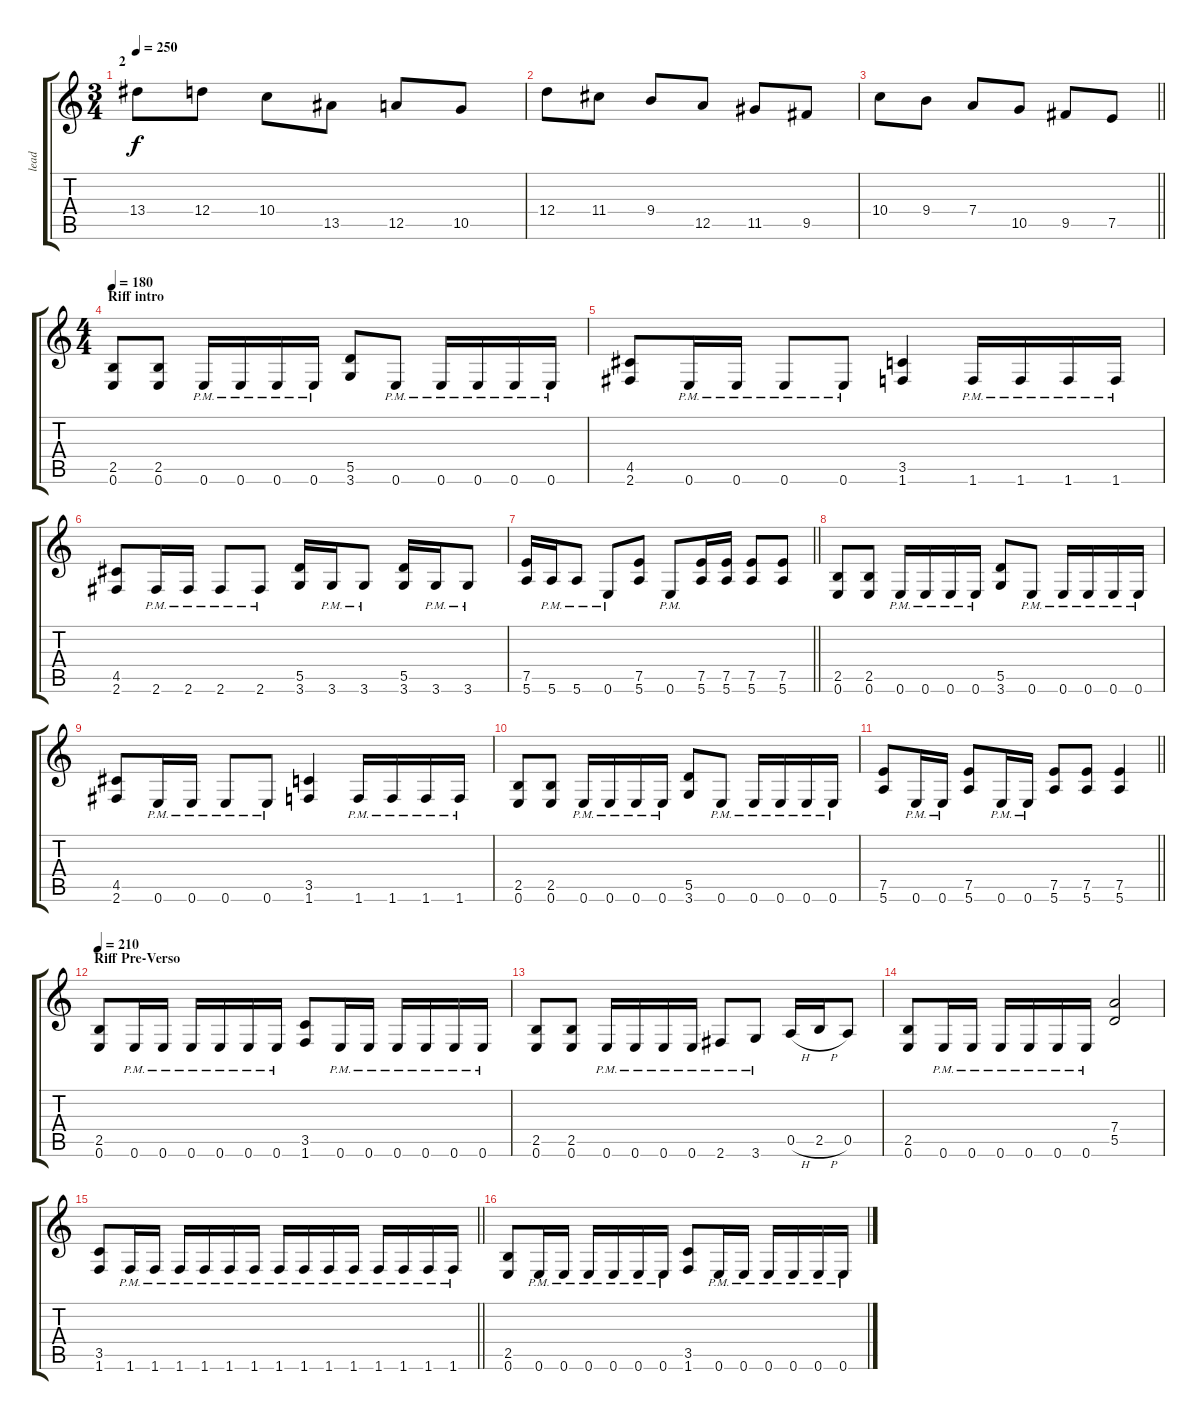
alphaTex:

\track ("lead" "lead") {instrument distortionguitar}
\staff {score tabs}
\tuning (E4 B3 G3 D3 A2 E2) {hide}
\ts (3 4)
\section ("" "2")
\tempo 250
\clef g2
\ks c
13.4.8{dy f} 12.4.8 10.4.8 13.5.8 12.5.8 10.5.8 |
12.4.8 11.4.8 9.4.8 12.5.8 11.5.8 9.5.8 |
\barLineRight lightlight
10.4.8 9.4.8 7.4.8 10.5.8 9.5.8 7.5.8 |
\ts (4 4)
\section ("" "Riff intro")
\tempo 180
(2.5 0.6).8 (2.5 0.6).8 0.6{pm}.16 0.6{pm}.16 0.6{pm}.16 0.6{pm}.16 (5.5 3.6).8 0.6{pm}.8 0.6{pm}.16 0.6{pm}.16 0.6{pm}.16 0.6{pm}.16 |
(4.5 2.6).8 0.6{pm}.16 0.6{pm}.16 0.6{pm}.8 0.6{pm}.8 (3.5 1.6).4 1.6{pm}.16 1.6{pm}.16 1.6{pm}.16 1.6{pm}.16 |
(4.5 2.6).8 2.6{pm}.16 2.6{pm}.16 2.6{pm}.8 2.6{pm}.8 (5.5 3.6).16 3.6{pm}.16 3.6{pm}.8 (5.5 3.6).16 3.6{pm}.16 3.6{pm}.8 |
\barLineRight lightlight
(7.5 5.6).16 5.6{pm}.16 5.6{pm}.8 0.6{pm}.8 (7.5 5.6).8 0.6{pm}.8 (7.5 5.6).16 (7.5 5.6).16 (7.5 5.6).8 (7.5 5.6).8 |
(2.5 0.6).8 (2.5 0.6).8 0.6{pm}.16 0.6{pm}.16 0.6{pm}.16 0.6{pm}.16 (5.5 3.6).8 0.6{pm}.8 0.6{pm}.16 0.6{pm}.16 0.6{pm}.16 0.6{pm}.16 |
(4.5 2.6).8 0.6{pm}.16 0.6{pm}.16 0.6{pm}.8 0.6{pm}.8 (3.5 1.6).4 1.6{pm}.16 1.6{pm}.16 1.6{pm}.16 1.6{pm}.16 |
(2.5 0.6).8 (2.5 0.6).8 0.6{pm}.16 0.6{pm}.16 0.6{pm}.16 0.6{pm}.16 (5.5 3.6).8 0.6{pm}.8 0.6{pm}.16 0.6{pm}.16 0.6{pm}.16 0.6{pm}.16 |
\barLineRight lightlight
(7.5 5.6).8 0.6{pm}.16 0.6{pm}.16 (7.5 5.6).8 0.6{pm}.16 0.6{pm}.16 (7.5 5.6).8 (7.5 5.6).8 (7.5 5.6).4 |
\section ("" "Riff Pre-Verso")
\tempo 210
(2.5 0.6).8 0.6{pm}.16 0.6{pm}.16 0.6{pm}.16 0.6{pm}.16 0.6{pm}.16 0.6{pm}.16 (3.5 1.6).8 0.6{pm}.16 0.6{pm}.16 0.6{pm}.16 0.6{pm}.16 0.6{pm}.16 0.6{pm}.16 |
(2.5 0.6).8 (2.5 0.6).8 0.6{pm}.16 0.6{pm}.16 0.6{pm}.16 0.6{pm}.16 2.6{pm}.8 3.6{pm}.8 0.5{h}.16 2.5{h}.16 0.5.8 |
(2.5 0.6).8 0.6{pm}.16 0.6{pm}.16 0.6{pm}.16 0.6{pm}.16 0.6{pm}.16 0.6{pm}.16 (7.4 5.5).2 |
\barLineRight lightlight
(3.5 1.6).8 1.6{pm}.16 1.6{pm}.16 1.6{pm}.16 1.6{pm}.16 1.6{pm}.16 1.6{pm}.16 1.6{pm}.16 1.6{pm}.16 1.6{pm}.16 1.6{pm}.16 1.6{pm}.16 1.6{pm}.16 1.6{pm}.16 1.6{pm}.16 |
(2.5 0.6).8 0.6{pm}.16 0.6{pm}.16 0.6{pm}.16 0.6{pm}.16 0.6{pm}.16 0.6{pm}.16 (3.5 1.6).8 0.6{pm}.16 0.6{pm}.16 0.6{pm}.16 0.6{pm}.16 0.6{pm}.16 0.6{pm}.16
